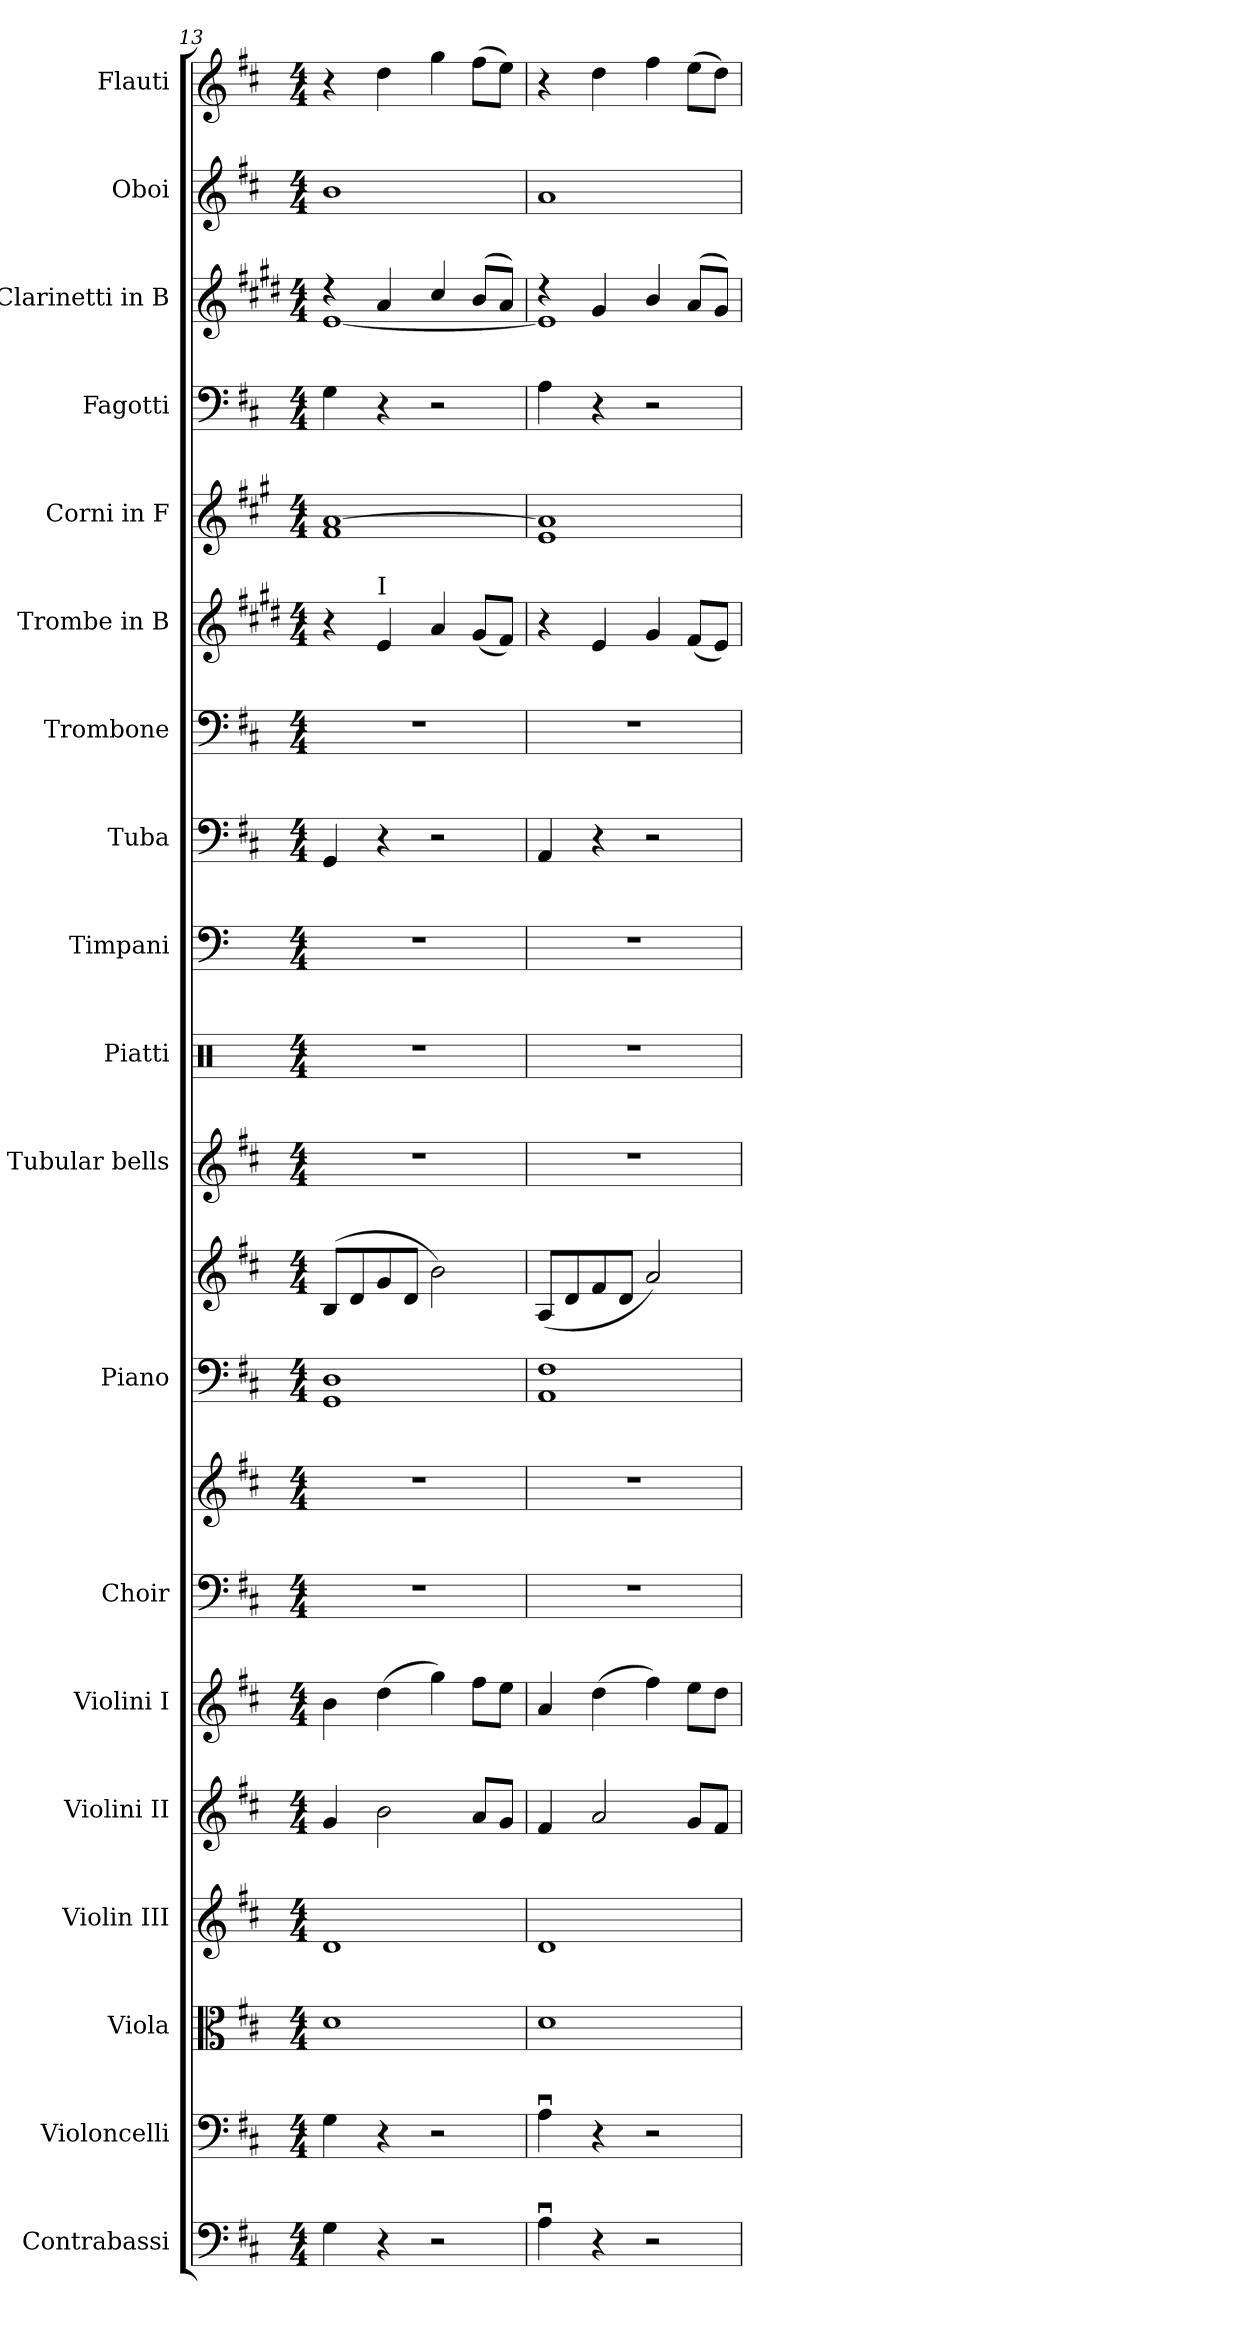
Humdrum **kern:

**kern	**kern	**kern	**kern	**kern	**kern	**kern	**kern	**kern	**kern	**kern	**kern	**kern	**kern	**kern	**kern	**kern	**kern	**kern	**kern	**kern
*part19	*part18	*part17	*part16	*part15	*part14	*part13	*part13	*part12	*part12	*part11	*part10	*part9	*part8	*part7	*part6	*part5	*part4	*part3	*part2	*part1
*staff21	*staff20	*staff19	*staff18	*staff17	*staff16	*staff15	*staff14	*staff13	*staff12	*staff11	*staff10	*staff9	*staff8	*staff7	*staff6	*staff5	*staff4	*staff3	*staff2	*staff1
*I"Contrabassi	*I"Violoncelli	*I"Viola	*I"Violin III	*I"Violini II	*I"Violini I	*I"Choir	*	*I"Piano	*	*I"Tubular bells	*I"Piatti	*I"Timpani	*I"Tuba	*I"Trombone	*I"Trombe in B	*I"Corni in F	*I"Fagotti	*I"Clarinetti in B	*I"Oboi	*I"Flauti
*	*	*	*I'Vln. II	*	*	*	*	*	*	*	*	*	*	*	*	*	*	*	*	*
!!LO:PB:g=z
*clefF4	*clefF4	*clefC3	*clefG2	*clefG2	*clefG2	*clefF4	*clefG2	*clefF4	*clefG2	*clefG2	*clefX	*clefF4	*clefF4	*clefF4	*clefG2	*clefG2	*clefF4	*clefG2	*clefG2	*clefG2
*ITrd7c12	*	*	*	*	*	*	*	*	*	*	*	*	*	*	*ITrd1c2	*ITrd4c7	*	*ITrd1c2	*	*
*k[f#c#]	*k[f#c#]	*k[f#c#]	*k[f#c#]	*k[f#c#]	*k[f#c#]	*k[f#c#]	*k[f#c#]	*k[f#c#]	*k[f#c#]	*k[f#c#]	*k[]	*k[]	*k[f#c#]	*k[f#c#]	*k[f#c#]	*k[f#c#]	*k[f#c#]	*k[f#c#]	*k[f#c#]	*k[f#c#]
*D:	*D:	*D:	*D:	*D:	*D:	*D:	*D:	*D:	*D:	*D:	*C:	*C:	*D:	*D:	*D:	*D:	*D:	*D:	*D:	*D:
*M4/4	*M4/4	*M4/4	*M4/4	*M4/4	*M4/4	*M4/4	*M4/4	*M4/4	*M4/4	*M4/4	*M4/4	*M4/4	*M4/4	*M4/4	*M4/4	*M4/4	*M4/4	*M4/4	*M4/4	*M4/4
=13	=13	=13	=13	=13	=13	=13	=13	=13	=13	=13	=13	=13	=13	=13	=13	=13	=13	=13	=13	=13
*	*	*	*	*	*	*	*	*	*	*	*	*	*	*	*	*^	*	*^	*	*
4GGi\	4Gi\	1di	1di	4gi/	4bi\	1r	1r	1GGi 1Di	(8Bi/L	1r	1r	1r	4GGi/	1r	4r	[>1di	1Bi	4Gi\	4r	[<1di	1bi	4r
.	.	.	.	.	.	.	.	.	8di/	.	.	.	.	.	.	.	.	.	.	.	.	.
!	!	!	!	!	!	!	!	!	!	!	!	!	!	!	!LO:TX:a:t=I	!	!	!	!	!	!	!
4r	4r	.	.	2bi\	(4ddi\	.	.	.	8gi/	.	.	.	4r	.	4di/	.	.	4r	4gi/	.	.	4ddi\
.	.	.	.	.	.	.	.	.	8di/J	.	.	.	.	.	.	.	.	.	.	.	.	.
2r	2r	.	.	.	4ggi\)	.	.	.	2bi\)	.	.	.	2r	.	4gi/	.	.	2r	4bi/	.	.	4ggi\
.	.	.	.	8ai/L	8ff#i\L	.	.	.	.	.	.	.	.	.	(8f#i/L	.	.	.	(8ai/L	.	.	(8ff#i\L
.	.	.	.	8gi/J	8eei\J	.	.	.	.	.	.	.	.	.	8ei/J)	.	.	.	8gi/J)	.	.	8eei\J)
=14	=14	=14	=14	=14	=14	=14	=14	=14	=14	=14	=14	=14	=14	=14	=14	=14	=14	=14	=14	=14	=14	=14
4AAui\	4Aui\	1di	1di	4f#i/	4ai/	1r	1r	1AAi 1F#i	(8Ai/L	1r	1r	1r	4AAi/	1r	4r	1di]	1Ai	4Ai\	4r	1di]	1ai	4r
.	.	.	.	.	.	.	.	.	8di/	.	.	.	.	.	.	.	.	.	.	.	.	.
4r	4r	.	.	2ai/	(4ddi\	.	.	.	8f#i/	.	.	.	4r	.	4di/	.	.	4r	4f#i/	.	.	4ddi\
.	.	.	.	.	.	.	.	.	8di/J	.	.	.	.	.	.	.	.	.	.	.	.	.
2r	2r	.	.	.	4ff#i\)	.	.	.	2ai/)	.	.	.	2r	.	4f#i/	.	.	2r	4ai/	.	.	4ff#i\
.	.	.	.	8gi/L	8eei\L	.	.	.	.	.	.	.	.	.	(8ei/L	.	.	.	(8gi/L	.	.	(8eei\L
.	.	.	.	8f#i/J	8ddi\J	.	.	.	.	.	.	.	.	.	8di/J)	.	.	.	8f#i/J)	.	.	8ddi\J)
*	*	*	*	*	*	*	*	*	*	*	*	*	*	*	*	*v	*v	*	*v	*v	*	*
=	=	=	=	=	=	=	=	=	=	=	=	=	=	=	=	=	=	=	=	=
*-	*-	*-	*-	*-	*-	*-	*-	*-	*-	*-	*-	*-	*-	*-	*-	*-	*-	*-	*-	*-
